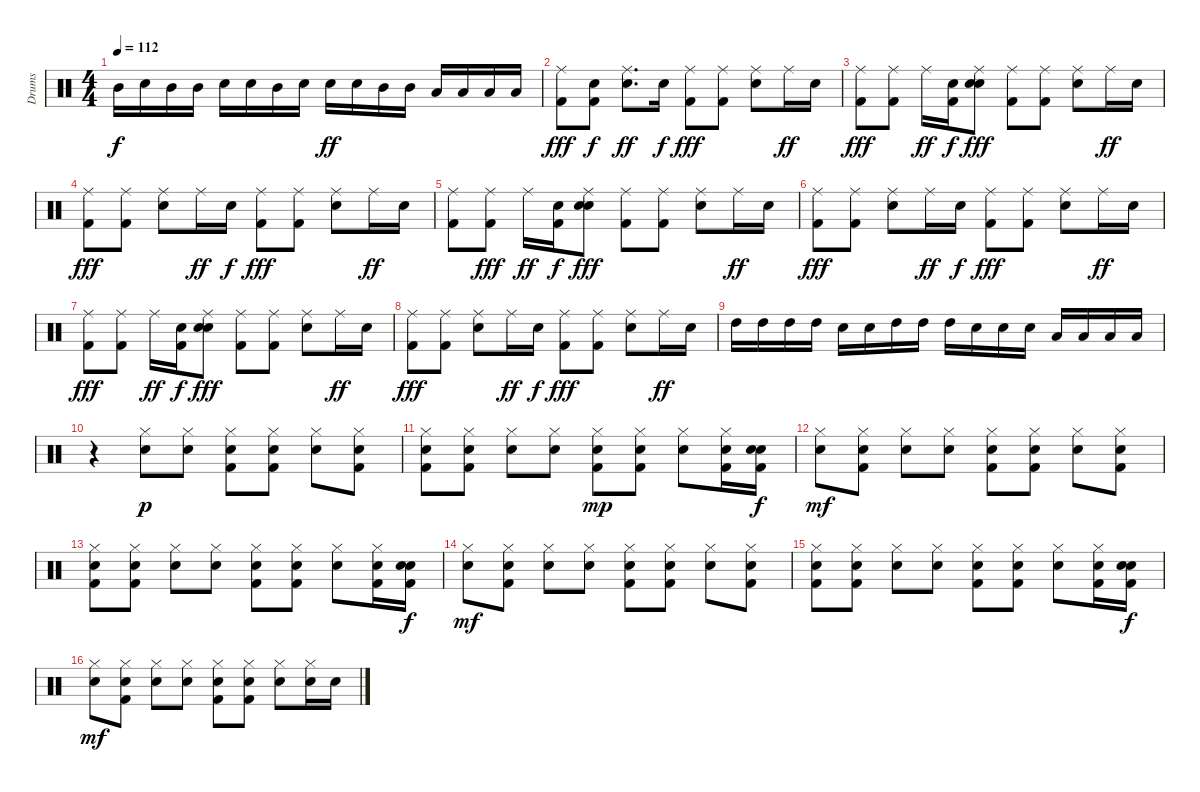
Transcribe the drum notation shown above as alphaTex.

\track ("Drums" "Drums") {instrument percussion}
\staff {score}
\articulation defaults
\ts (4 4)
\tempo 112
\clef neutral
\ks c "Mid Tom (hit)".16{dy f} "Snare (hit) 2".16 "Mid Tom (hit)".16 "Mid Tom (hit)".16 "Snare (hit) 2".16 "Snare (hit) 2".16 "Mid Tom (hit)".16 "Snare (hit) 2".16 "Snare (hit) 2".16{dy ff} "Snare (hit) 2".16 "Mid Tom (hit)".16 "Mid Tom (hit)".16 "Low Tom (hit)".16 "Low Tom (hit)".16 "Low Tom (hit)".16 "Low Tom (hit)".16
|
("Ride (middle)" "Kick (hit) 2").8{dy fff} ("Snare (hit)" "Kick (hit) 2").8{dy f} ("Ride (middle)" "Snare (hit) 2").8{d dy ff} "Snare (hit) 2".16{dy f} ("Ride (middle)" "Kick (hit) 2").8{dy fff} ("Ride (middle)" "Kick (hit) 2").8 ("Ride (middle)" "Snare (hit) 2").8 "Ride (middle)".16{dy ff} "Snare (hit) 2".16 |
("Ride (middle)" "Kick (hit) 2").8{dy fff} ("Ride (middle)" "Kick (hit) 2").8 "Ride (middle)".16{dy ff} ("Snare (hit)" "Kick (hit) 2").16{dy f} ("Ride (middle)" "Snare (hit) 2" "Snare (hit)").8{dy fff} ("Ride (middle)" "Kick (hit) 2").8 ("Ride (middle)" "Kick (hit) 2").8 ("Ride (middle)" "Snare (hit) 2").8 "Ride (middle)".16{dy ff} "Snare (hit) 2".16 |
("Ride (middle)" "Kick (hit) 2").8{dy fff} ("Ride (middle)" "Kick (hit) 2").8 ("Ride (middle)" "Snare (hit) 2").8 "Ride (middle)".16{dy ff} "Snare (hit) 2".16{dy f} ("Ride (middle)" "Kick (hit) 2").8{dy fff} ("Ride (middle)" "Kick (hit) 2").8 ("Ride (middle)" "Snare (hit) 2").8 "Ride (middle)".16{dy ff} "Snare (hit) 2".16 |
("Ride (middle)" "Kick (hit) 2").8 ("Ride (middle)" "Kick (hit) 2").8{dy fff} "Ride (middle)".16{dy ff} ("Snare (hit)" "Kick (hit) 2").16{dy f} ("Ride (middle)" "Snare (hit) 2" "Snare (hit)").8{dy fff} ("Ride (middle)" "Kick (hit) 2").8 ("Ride (middle)" "Kick (hit) 2").8 ("Ride (middle)" "Snare (hit) 2").8 "Ride (middle)".16{dy ff} "Snare (hit) 2".16 |
("Ride (middle)" "Kick (hit) 2").8{dy fff} ("Ride (middle)" "Kick (hit) 2").8 ("Ride (middle)" "Snare (hit) 2").8 "Ride (middle)".16{dy ff} "Snare (hit) 2".16{dy f} ("Ride (middle)" "Kick (hit) 2").8{dy fff} ("Ride (middle)" "Kick (hit) 2").8 ("Ride (middle)" "Snare (hit) 2").8 "Ride (middle)".16{dy ff} "Snare (hit) 2".16 |
("Ride (middle)" "Kick (hit) 2").8{dy fff} ("Ride (middle)" "Kick (hit) 2").8 "Ride (middle)".16{dy ff} ("Snare (hit)" "Kick (hit) 2").16{dy f} ("Ride (middle)" "Snare (hit) 2" "Snare (hit)").8{dy fff} ("Ride (middle)" "Kick (hit) 2").8 ("Ride (middle)" "Kick (hit) 2").8 ("Ride (middle)" "Snare (hit) 2").8 "Ride (middle)".16{dy ff} "Snare (hit) 2".16 |
("Ride (middle)" "Kick (hit) 2").8{dy fff} ("Ride (middle)" "Kick (hit) 2").8 ("Ride (middle)" "Snare (hit) 2").8 "Ride (middle)".16{dy ff} "Snare (hit) 2".16{dy f} ("Ride (middle)" "Kick (hit) 2").8{dy fff} ("Ride (middle)" "Kick (hit) 2").8 ("Ride (middle)" "Snare (hit) 2").8 "Ride (middle)".16{dy ff} "Snare (hit) 2".16 |
"High Tom (hit)".16 "High Tom (hit)".16 "High Tom (hit)".16 "High Tom (hit)".16 "Snare (hit) 2".16 "Snare (hit) 2".16 "High Tom (hit)".16 "High Tom (hit)".16 "High Tom (hit)".16 "Snare (hit) 2".16 "Snare (hit) 2".16 "Snare (hit) 2".16 "Low Tom (hit)".16 "Low Tom (hit)".16 "Low Tom (hit)".16 "Low Tom (hit)".16 |
r.4 ("Hi-Hat (closed)" "Snare (hit) 2").8{dy p} ("Hi-Hat (closed)" "Snare (hit)").8 ("Hi-Hat (closed)" "Snare (hit) 2" "Kick (hit) 2").8 ("Hi-Hat (closed)" "Snare (hit)" "Kick (hit) 2").8 ("Hi-Hat (closed)" "Snare (hit) 2").8 ("Hi-Hat (closed)" "Snare (hit)" "Kick (hit) 2").8 |
("Hi-Hat (closed)" "Snare (hit) 2" "Kick (hit) 2").8 ("Hi-Hat (closed)" "Snare (hit)" "Kick (hit) 2").8 ("Hi-Hat (closed)" "Snare (hit) 2").8 ("Hi-Hat (closed)" "Snare (hit)").8 ("Hi-Hat (closed)" "Snare (hit) 2" "Kick (hit) 2").8{dy mp} ("Hi-Hat (closed)" "Snare (hit)" "Kick (hit) 2").8 ("Hi-Hat (closed)" "Snare (hit) 2").8 ("Hi-Hat (closed)" "Snare (hit)" "Kick (hit) 2").16 ("Snare (hit)" "Snare (hit)" "Kick (hit) 2").16{dy f} |
("Hi-Hat (closed)" "Snare (hit) 2").8{dy mf} ("Hi-Hat (closed)" "Snare (hit)" "Kick (hit) 2").8 ("Hi-Hat (closed)" "Snare (hit) 2").8 ("Hi-Hat (closed)" "Snare (hit)").8 ("Hi-Hat (closed)" "Snare (hit) 2" "Kick (hit) 2").8 ("Hi-Hat (closed)" "Snare (hit)" "Kick (hit) 2").8 ("Hi-Hat (closed)" "Snare (hit) 2").8 ("Hi-Hat (closed)" "Snare (hit)" "Kick (hit) 2").8 |
("Hi-Hat (closed)" "Snare (hit) 2" "Kick (hit) 2").8 ("Hi-Hat (closed)" "Snare (hit)" "Kick (hit) 2").8 ("Hi-Hat (closed)" "Snare (hit) 2").8 ("Hi-Hat (closed)" "Snare (hit)").8 ("Hi-Hat (closed)" "Snare (hit) 2" "Kick (hit) 2").8 ("Hi-Hat (closed)" "Snare (hit)" "Kick (hit) 2").8 ("Hi-Hat (closed)" "Snare (hit) 2").8 ("Hi-Hat (closed)" "Snare (hit)" "Kick (hit) 2").16 ("Snare (hit)" "Snare (hit)" "Kick (hit) 2").16{dy f} |
("Hi-Hat (closed)" "Snare (hit) 2").8{dy mf} ("Hi-Hat (closed)" "Snare (hit)" "Kick (hit) 2").8 ("Hi-Hat (closed)" "Snare (hit) 2").8 ("Hi-Hat (closed)" "Snare (hit)").8 ("Hi-Hat (closed)" "Snare (hit) 2" "Kick (hit) 2").8 ("Hi-Hat (closed)" "Snare (hit)" "Kick (hit) 2").8 ("Hi-Hat (closed)" "Snare (hit) 2").8 ("Hi-Hat (closed)" "Snare (hit)" "Kick (hit) 2").8 |
("Hi-Hat (closed)" "Snare (hit) 2" "Kick (hit) 2").8 ("Hi-Hat (closed)" "Snare (hit)" "Kick (hit) 2").8 ("Hi-Hat (closed)" "Snare (hit) 2").8 ("Hi-Hat (closed)" "Snare (hit)").8 ("Hi-Hat (closed)" "Snare (hit) 2" "Kick (hit) 2").8 ("Hi-Hat (closed)" "Snare (hit)" "Kick (hit) 2").8 ("Hi-Hat (closed)" "Snare (hit) 2").8 ("Hi-Hat (closed)" "Snare (hit)" "Kick (hit) 2").16 ("Snare (hit)" "Snare (hit)" "Kick (hit) 2").16{dy f} |
("Hi-Hat (closed)" "Snare (hit) 2").8{dy mf} ("Hi-Hat (closed)" "Snare (hit)" "Kick (hit) 2").8 ("Hi-Hat (closed)" "Snare (hit) 2").8 ("Hi-Hat (closed)" "Snare (hit)").8 ("Hi-Hat (closed)" "Snare (hit) 2" "Kick (hit) 2").8 ("Hi-Hat (closed)" "Snare (hit)" "Kick (hit) 2").8 ("Hi-Hat (closed)" "Snare (hit) 2").8 ("Hi-Hat (closed)" "Snare (hit)").16 "Snare (hit) 2".16
